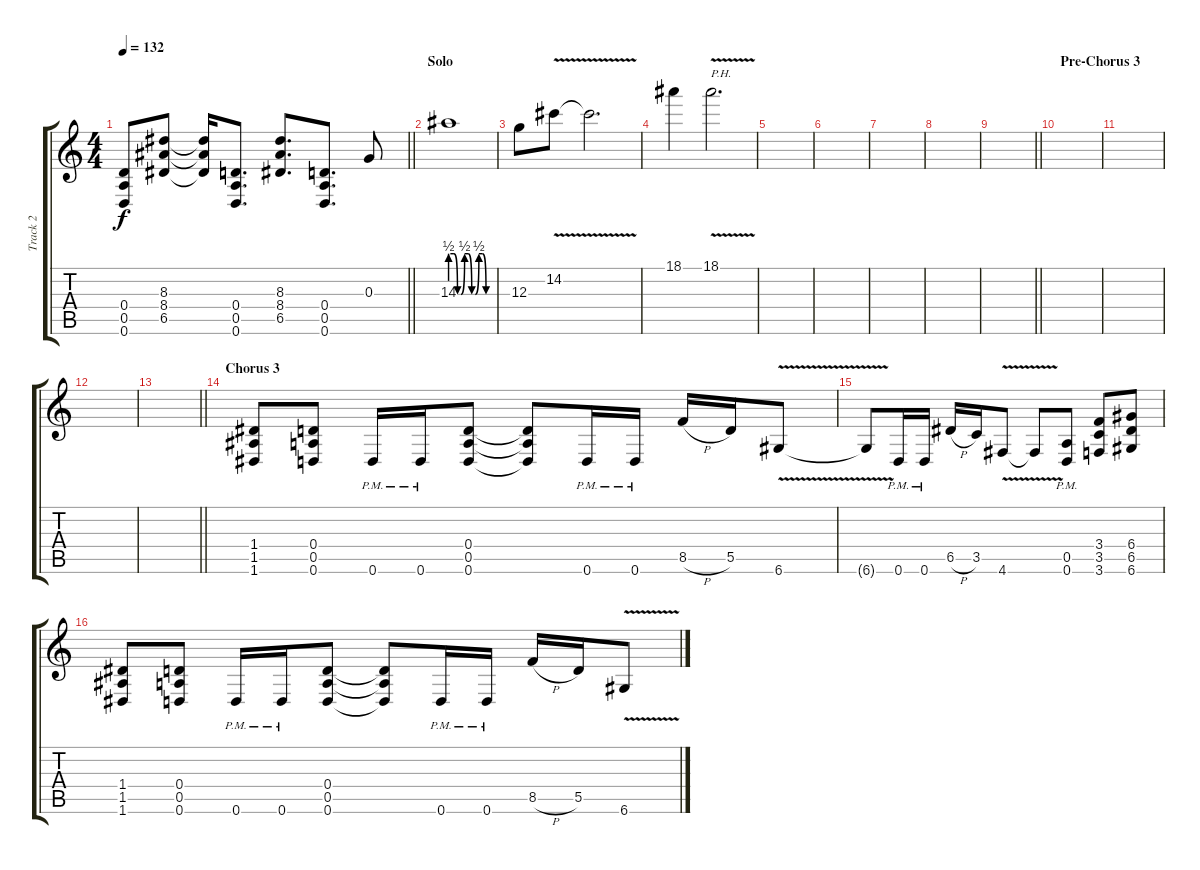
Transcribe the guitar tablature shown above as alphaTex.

\track ("Track 2" "Track 2") {instrument overdrivenguitar}
\staff {score tabs}
\tuning (E4 B3 G3 D3 A2 D2) {hide}
\ts (4 4)
\tempo 132
\clef g2
\barLineRight lightlight
\ks c
(0.4{t} 0.5{t} 0.6{t}).8{dy f} (8.3 8.4 6.5).8 (8.3{t} 8.4{t} 6.5{t}).16 (0.4 0.5 0.6).8{d} (8.3 8.4 6.5).8{d} (0.4 0.5 0.6).8{d} 0.3.8 |
\section ("" "Solo")
14.3{be (custom 0 2 5 2 10 0 15 0 20 2 25 2 30 0 35 0 40 2 45 2 50 0 60 0)}.1 |
12.3.8 14.2{v}.8 14.2{t}.2{d} |
18.1.4 18.1{v}.2{d txt "P.H." instrument guitarharmonics} |
|
|
|
|
\barLineRight lightlight
|
\section ("" "Pre-Chorus 3")
|
|
|
\barLineRight lightlight
|
\section ("" "Chorus 3")
(1.4 1.5 1.6).8 (0.4 0.5 0.6).8 0.6{pm}.16 0.6{pm}.16 (0.4 0.5 0.6).8 (0.4{t} 0.5{t} 0.6{t}).8 0.6{pm}.16 0.6{pm}.16 8.5{h}.16 5.5.16 6.6{v}.8 |
6.6{t}.8 0.6{pm}.16 0.6{pm}.16 6.5{h}.16 3.5.16 4.6{v}.8 4.6{t}.8 (0.5{pm} 0.6{pm}).8 (3.4 3.5 3.6).8 (6.4 6.5 6.6).8 |
(1.4 1.5 1.6).8 (0.4 0.5 0.6).8 0.6{pm}.16 0.6{pm}.16 (0.4 0.5 0.6).8 (0.4{t} 0.5{t} 0.6{t}).8 0.6{pm}.16 0.6{pm}.16 8.5{h}.16 5.5.16 6.6{v}.8
